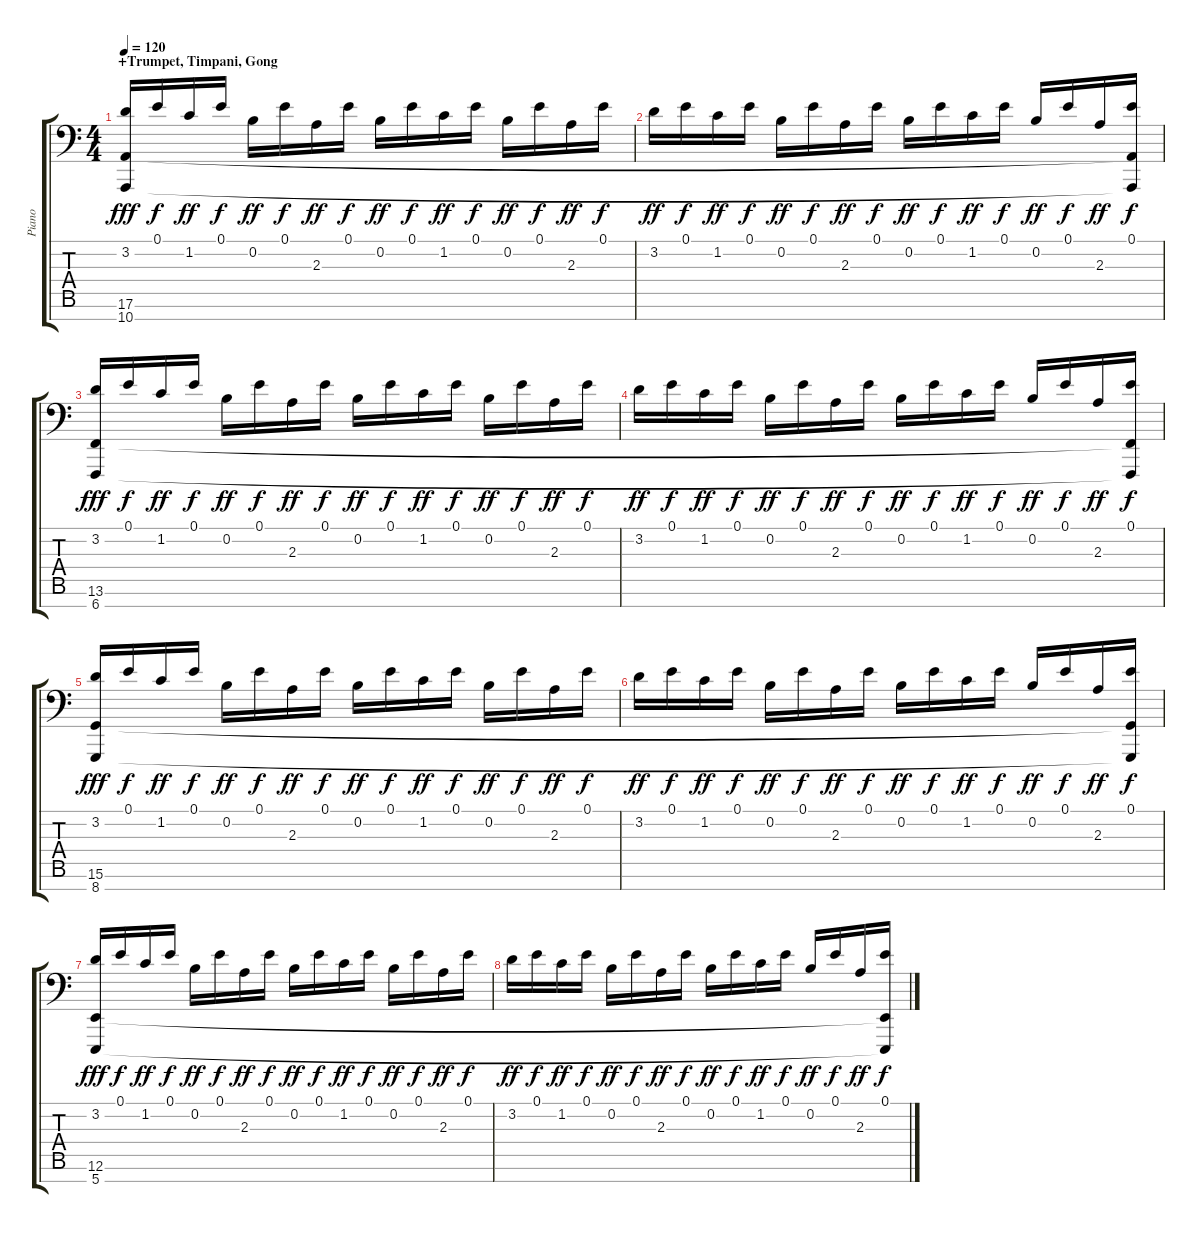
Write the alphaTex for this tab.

\track ("Piano" "Piano") {instrument acousticgrandpiano}
\staff {score tabs}
\tuning (E4 B3 G3 D3 A2 E1 B0) {hide}
\ts (4 4)
\section ("" "+Trumpet, Timpani, Gong")
\tempo 120
\clef f4
\ks c
(3.2 17.6 10.7).16{dy fff} 0.1.16{dy f} 1.2.16{dy ff} 0.1.16{dy f} 0.2.16{dy ff} 0.1.16{dy f} 2.3.16{dy ff} 0.1.16{dy f} 0.2.16{dy ff} 0.1.16{dy f} 1.2.16{dy ff} 0.1.16{dy f} 0.2.16{dy ff} 0.1.16{dy f} 2.3.16{dy ff} 0.1.16{dy f} |
3.2.16{dy ff} 0.1.16{dy f} 1.2.16{dy ff} 0.1.16{dy f} 0.2.16{dy ff} 0.1.16{dy f} 2.3.16{dy ff} 0.1.16{dy f} 0.2.16{dy ff} 0.1.16{dy f} 1.2.16{dy ff} 0.1.16{dy f} 0.2.16{dy ff} 0.1.16{dy f} 2.3.16{dy ff} (0.1 17.6{t} 10.7{t}).16{dy f} |
(3.2 13.6 6.7).16{dy fff} 0.1.16{dy f} 1.2.16{dy ff} 0.1.16{dy f} 0.2.16{dy ff} 0.1.16{dy f} 2.3.16{dy ff} 0.1.16{dy f} 0.2.16{dy ff} 0.1.16{dy f} 1.2.16{dy ff} 0.1.16{dy f} 0.2.16{dy ff} 0.1.16{dy f} 2.3.16{dy ff} 0.1.16{dy f} |
3.2.16{dy ff} 0.1.16{dy f} 1.2.16{dy ff} 0.1.16{dy f} 0.2.16{dy ff} 0.1.16{dy f} 2.3.16{dy ff} 0.1.16{dy f} 0.2.16{dy ff} 0.1.16{dy f} 1.2.16{dy ff} 0.1.16{dy f} 0.2.16{dy ff} 0.1.16{dy f} 2.3.16{dy ff} (0.1 13.6{t} 6.7{t}).16{dy f} |
(3.2 15.6 8.7).16{dy fff} 0.1.16{dy f} 1.2.16{dy ff} 0.1.16{dy f} 0.2.16{dy ff} 0.1.16{dy f} 2.3.16{dy ff} 0.1.16{dy f} 0.2.16{dy ff} 0.1.16{dy f} 1.2.16{dy ff} 0.1.16{dy f} 0.2.16{dy ff} 0.1.16{dy f} 2.3.16{dy ff} 0.1.16{dy f} |
3.2.16{dy ff} 0.1.16{dy f} 1.2.16{dy ff} 0.1.16{dy f} 0.2.16{dy ff} 0.1.16{dy f} 2.3.16{dy ff} 0.1.16{dy f} 0.2.16{dy ff} 0.1.16{dy f} 1.2.16{dy ff} 0.1.16{dy f} 0.2.16{dy ff} 0.1.16{dy f} 2.3.16{dy ff} (0.1 15.6{t} 8.7{t}).16{dy f} |
(3.2 12.6 5.7).16{dy fff} 0.1.16{dy f} 1.2.16{dy ff} 0.1.16{dy f} 0.2.16{dy ff} 0.1.16{dy f} 2.3.16{dy ff} 0.1.16{dy f} 0.2.16{dy ff} 0.1.16{dy f} 1.2.16{dy ff} 0.1.16{dy f} 0.2.16{dy ff} 0.1.16{dy f} 2.3.16{dy ff} 0.1.16{dy f} |
3.2.16{dy ff} 0.1.16{dy f} 1.2.16{dy ff} 0.1.16{dy f} 0.2.16{dy ff} 0.1.16{dy f} 2.3.16{dy ff} 0.1.16{dy f} 0.2.16{dy ff} 0.1.16{dy f} 1.2.16{dy ff} 0.1.16{dy f} 0.2.16{dy ff} 0.1.16{dy f} 2.3.16{dy ff} (0.1 12.6{t} 5.7{t}).16{dy f}
